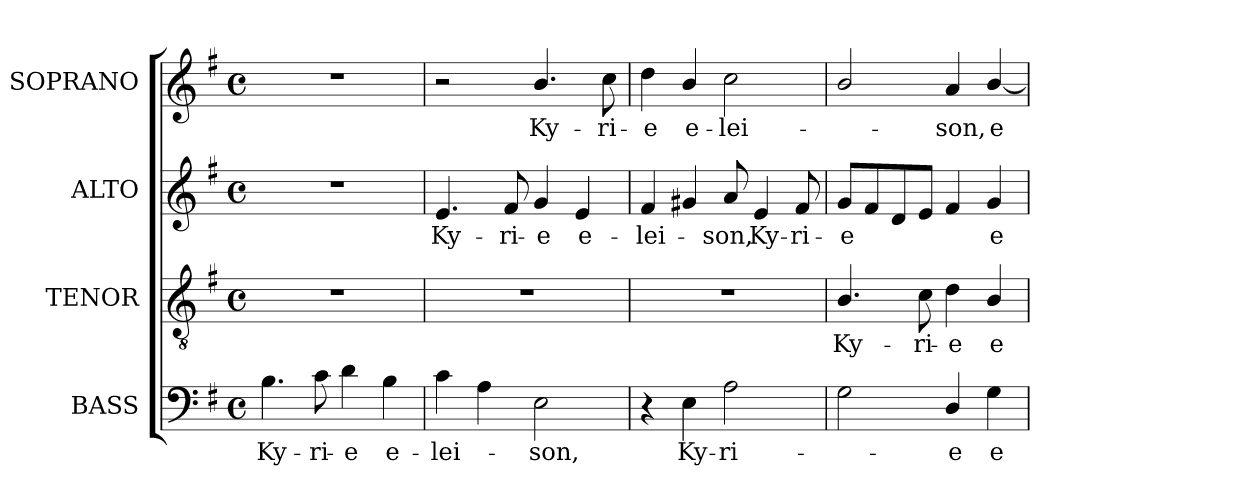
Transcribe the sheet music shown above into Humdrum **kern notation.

**kern	**text	**kern	**text	**kern	**text	**kern	**text
*part4	*part4	*part3	*part3	*part2	*part2	*part1	*part1
*staff4	*staff4	*staff3	*staff3	*staff2	*staff2	*staff1	*staff1
*I"BASS	*	*I"TENOR	*	*I"ALTO	*	*I"SOPRANO	*
*I'B.	*	*I'T.	*	*I'A.	*	*I'S.	*
!!LO:PB:g=z
*clefF4	*	*clefGv2	*	*clefG2	*	*clefG2	*
*	*	*ITrd7c12	*	*	*	*	*
*k[f#]	*	*k[f#]	*	*k[f#]	*	*k[f#]	*
*G:	*	*G:	*	*G:	*	*G:	*
*M4/4	*	*M4/4	*	*M4/4	*	*M4/4	*
*met(c)	*	*met(c)	*	*met(c)	*	*met(c)	*
=1	=1	=1	=1	=1	=1	=1	=1
!	!LO:LY:b:color=#000000	!	!	!	!	!	!
4.Bi\	Ky-	1r	.	1r	.	1r	.
!	!LO:LY:b:color=#000000	!	!	!	!	!	!
8ci\	-ri-	.	.	.	.	.	.
!	!LO:LY:b:color=#000000	!	!	!	!	!	!
4di\	-e	.	.	.	.	.	.
!	!LO:LY:b:color=#000000	!	!	!	!	!	!
4Bi\	e-	.	.	.	.	.	.
=2	=2	=2	=2	=2	=2	=2	=2
!	!LO:LY:b:color=#000000	!	!	!	!	!	!
!	!	!	!	!	!LO:LY:b:color=#000000	!	!
4ci\	-lei-	1r	.	4.ei/	Ky-	2r	.
4Ai\	.	.	.	.	.	.	.
!	!	!	!	!	!LO:LY:b:color=#000000	!	!
.	.	.	.	8f#i/	-ri-	.	.
!	!LO:LY:b:color=#000000	!	!	!	!	!	!
!	!	!	!	!	!LO:LY:b:color=#000000	!	!
!	!	!	!	!	!	!	!LO:LY:b:color=#000000
2Ei\	-son,	.	.	4gi/	-e	4.bi/	Ky-
!	!	!	!	!	!LO:LY:b:color=#000000	!	!
.	.	.	.	4ei/	e-	.	.
!	!	!	!	!	!	!	!LO:LY:b:color=#000000
.	.	.	.	.	.	8cci\	-ri-
=3	=3	=3	=3	=3	=3	=3	=3
!	!	!	!	!	!LO:LY:b:color=#000000	!	!
!	!	!	!	!	!	!	!LO:LY:b:color=#000000
4r	.	1r	.	4f#i/	-lei-	4ddi\	-e
!	!LO:LY:b:color=#000000	!	!	!	!	!	!
!	!	!	!	!	!	!	!LO:LY:b:color=#000000
4Ei\	Ky-	.	.	4g#Xi/	.	4bi/	e-
!	!LO:LY:b:color=#000000	!	!	!	!	!	!
!	!	!	!	!	!LO:LY:b:color=#000000	!	!
!	!	!	!	!	!	!	!LO:LY:b:color=#000000
2Ai\	-ri-	.	.	8ai/	-son,	2cci\	-lei-
!	!	!	!	!	!LO:LY:b:color=#000000	!	!
.	.	.	.	4ei/	Ky-	.	.
!	!	!	!	!	!LO:LY:b:color=#000000	!	!
.	.	.	.	8f#i/	-ri-	.	.
=4	=4	=4	=4	=4	=4	=4	=4
!	!	!	!LO:LY:b:color=#000000	!	!	!	!
!	!	!	!	!	!LO:LY:b:color=#000000	!	!
2Gi\	.	4.BBi/	Ky-	8gi/L	-e	2bi/	.
.	.	.	.	8f#i/	.	.	.
.	.	.	.	8di/	.	.	.
!	!	!	!LO:LY:b:color=#000000	!	!	!	!
.	.	8Ci\	-ri-	8ei/J	.	.	.
!	!LO:LY:b:color=#000000	!	!	!	!	!	!
!	!	!	!LO:LY:b:color=#000000	!	!	!	!
!	!	!	!	!	!	!	!LO:LY:b:color=#000000
4Di/	-e	4Di\	-e	4f#i/	.	4ai/	-son,
!	!LO:LY:b:color=#000000	!	!	!	!	!	!
!	!	!	!LO:LY:b:color=#000000	!	!	!	!
!	!	!	!	!	!LO:LY:b:color=#000000	!	!
!	!	!	!	!	!	!	!LO:LY:b:color=#000000
4Gi\	e-	4BBi/	e-	4gi/	e-	[4bi/	e-
=	=	=	=	=	=	=	=
*-	*-	*-	*-	*-	*-	*-	*-
